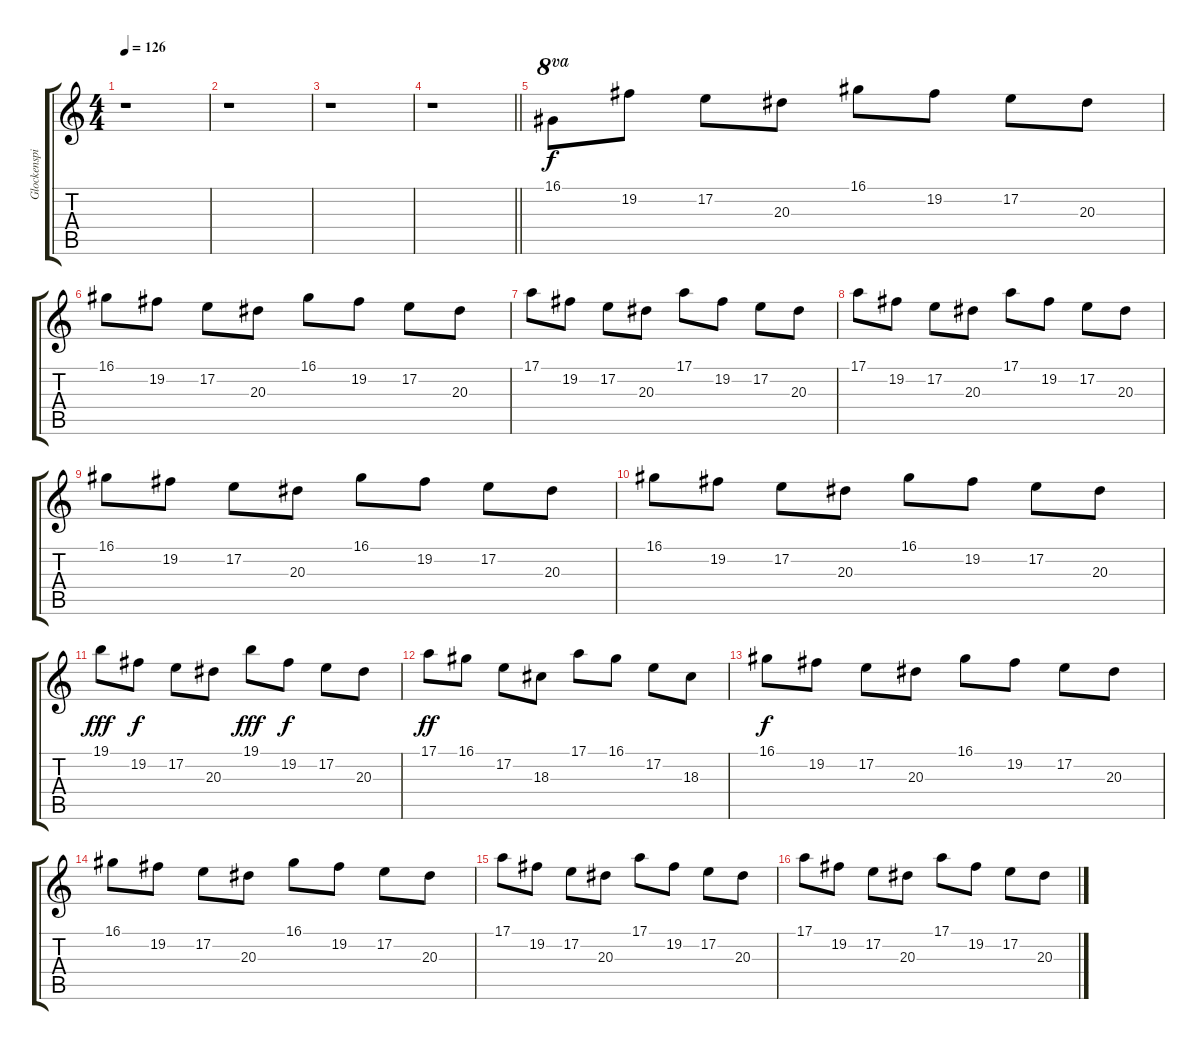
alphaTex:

\track ("Glockenspiel" "Glockenspi") {instrument glockenspiel}
\staff {score tabs}
\tuning (E4 B3 G3 D3 A2 E2) {hide}
\ts (4 4)
\tempo 126
\clef g2
\ks c
r.1{dy f} |
r.1 |
r.1 |
\barLineRight lightlight
r.1 |
16.1.8{ot 8va} 19.2.8 17.2.8 20.3.8 16.1.8 19.2.8 17.2.8 20.3.8 |
16.1.8 19.2.8 17.2.8 20.3.8 16.1.8 19.2.8 17.2.8 20.3.8 |
17.1.8 19.2.8 17.2.8 20.3.8 17.1.8 19.2.8 17.2.8 20.3.8 |
17.1.8 19.2.8 17.2.8 20.3.8 17.1.8 19.2.8 17.2.8 20.3.8 |
16.1.8 19.2.8 17.2.8 20.3.8 16.1.8 19.2.8 17.2.8 20.3.8 |
16.1.8 19.2.8 17.2.8 20.3.8 16.1.8 19.2.8 17.2.8 20.3.8 |
19.1.8{dy fff} 19.2.8{dy f} 17.2.8 20.3.8 19.1.8{dy fff} 19.2.8{dy f} 17.2.8 20.3.8 |
17.1.8{dy ff} 16.1.8 17.2.8 18.3.8 17.1.8 16.1.8 17.2.8 18.3.8 |
16.1.8{dy f} 19.2.8 17.2.8 20.3.8 16.1.8 19.2.8 17.2.8 20.3.8 |
16.1.8 19.2.8 17.2.8 20.3.8 16.1.8 19.2.8 17.2.8 20.3.8 |
17.1.8 19.2.8 17.2.8 20.3.8 17.1.8 19.2.8 17.2.8 20.3.8 |
17.1.8 19.2.8 17.2.8 20.3.8 17.1.8 19.2.8 17.2.8 20.3.8
